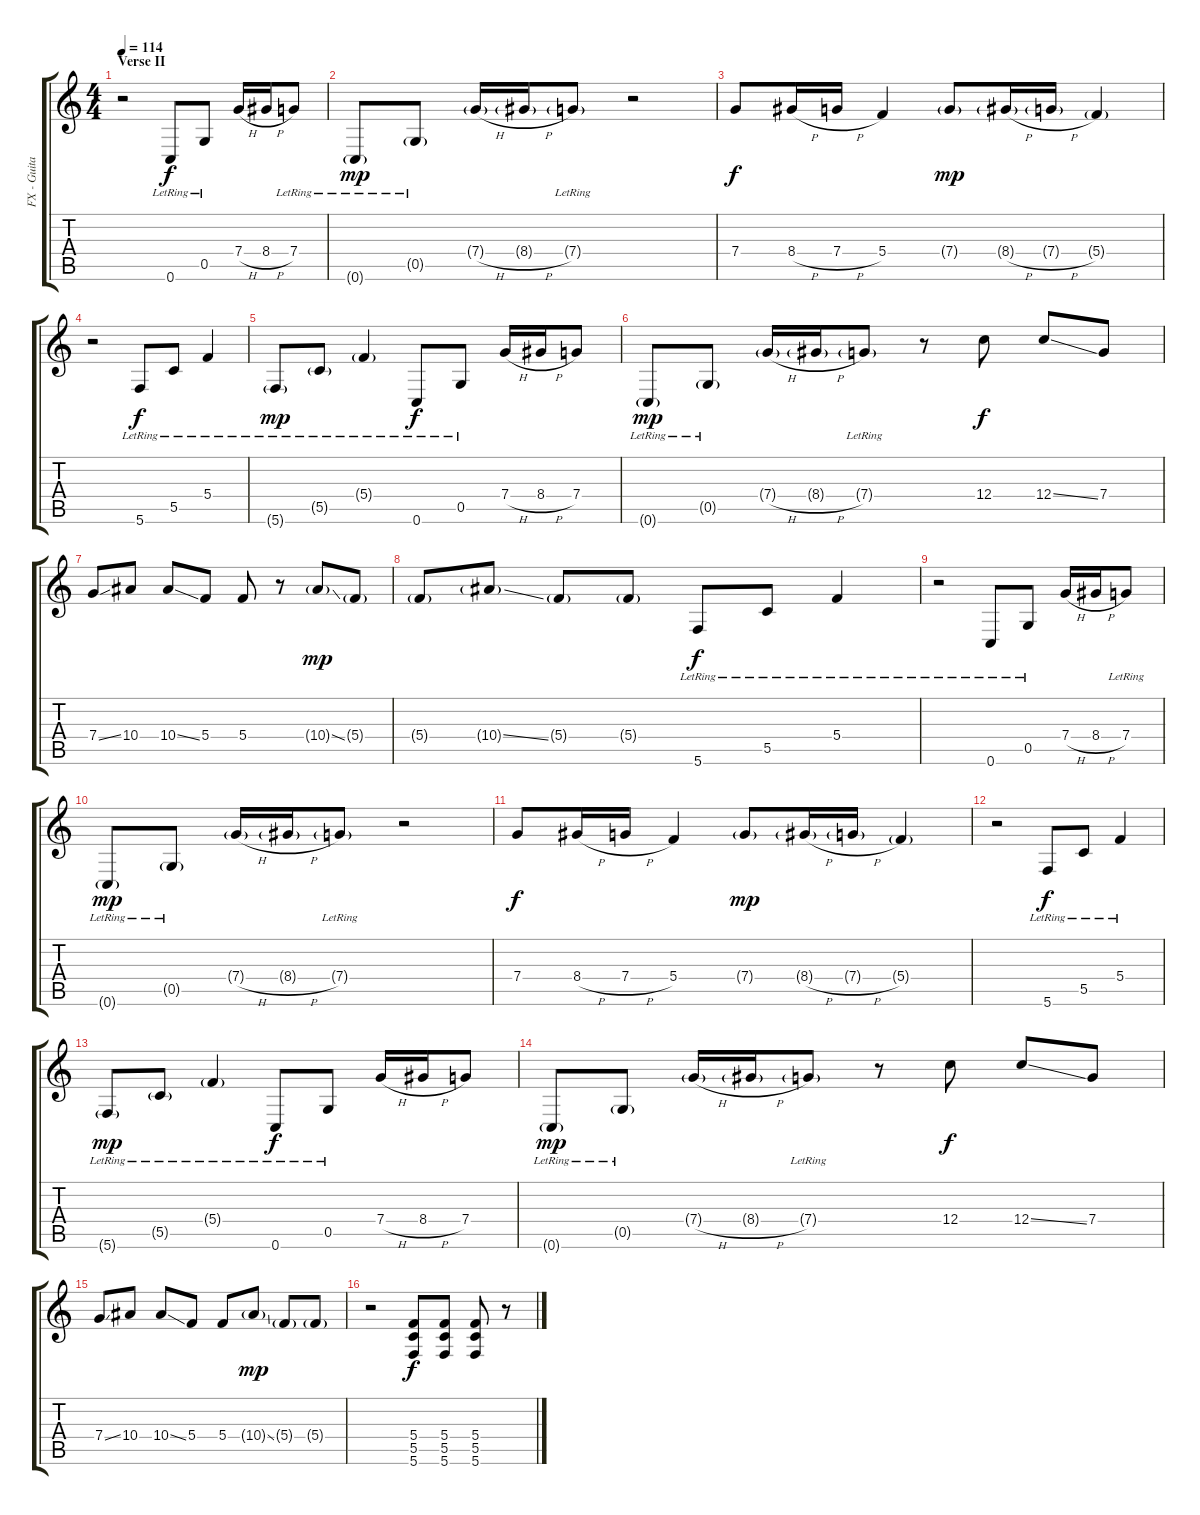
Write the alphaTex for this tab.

\track ("FX - Guitar Delay" "FX - Guita") {instrument electricguitarclean}
\staff {score tabs}
\tuning (D4 A3 F3 C3 G2 C2) {hide}
\ts (4 4)
\section ("" "Verse II")
\tempo 114
\clef g2
\ks c
r.2{dy f} 0.6{lr}.8 0.5{lr}.8 7.4{h}.16 8.4{h}.16 7.4{lr}.8 |
0.6{g lr}.8{dy mp} 0.5{g lr}.8 7.4{h g}.16 8.4{h g}.16 7.4{g lr}.8 r.2 |
7.4.8{dy f} 8.4{h}.16 7.4{h}.16 5.4.4 7.4{g}.8{dy mp} 8.4{h g}.16 7.4{h g}.16 5.4{g}.4 |
r.2 5.6{lr}.8{dy f} 5.5{lr}.8 5.4{lr}.4 |
5.6{g lr}.8{dy mp} 5.5{g lr}.8 5.4{g lr}.4 0.6{lr}.8{dy f} 0.5{lr}.8 7.4{h}.16 8.4{h}.16 7.4.8 |
0.6{g lr}.8{dy mp} 0.5{g lr}.8 7.4{h g}.16 8.4{h g}.16 7.4{g lr}.8 r.8 12.4.8{dy f} 12.4{ss}.8 7.4.8 |
7.4{ss}.8 10.4.8 10.4{ss}.8 5.4.8 5.4.8 r.8 10.4{ss g}.8{dy mp} 5.4{g}.8 |
5.4{g}.8 10.4{ss g}.8 5.4{g}.8 5.4{g}.8 5.6{lr}.8{dy f} 5.5{lr}.8 5.4{lr}.4 |
r.2 0.6{lr}.8 0.5{lr}.8 7.4{h}.16 8.4{h}.16 7.4{lr}.8 |
0.6{g lr}.8{dy mp} 0.5{g lr}.8 7.4{h g}.16 8.4{h g}.16 7.4{g lr}.8 r.2 |
7.4.8{dy f} 8.4{h}.16 7.4{h}.16 5.4.4 7.4{g}.8{dy mp} 8.4{h g}.16 7.4{h g}.16 5.4{g}.4 |
r.2 5.6{lr}.8{dy f} 5.5{lr}.8 5.4{lr}.4 |
5.6{g lr}.8{dy mp} 5.5{g lr}.8 5.4{g lr}.4 0.6{lr}.8{dy f} 0.5{lr}.8 7.4{h}.16 8.4{h}.16 7.4.8 |
0.6{g lr}.8{dy mp} 0.5{g lr}.8 7.4{h g}.16 8.4{h g}.16 7.4{g lr}.8 r.8 12.4.8{dy f} 12.4{ss}.8 7.4.8 |
7.4{ss}.8 10.4.8 10.4{ss}.8 5.4.8 5.4.8 10.4{ss g}.8{dy mp} 5.4{g}.8 5.4{g}.8 |
r.2 (5.4 5.5 5.6).8{dy f} (5.4 5.5 5.6).8 (5.4 5.5 5.6).8 r.8
